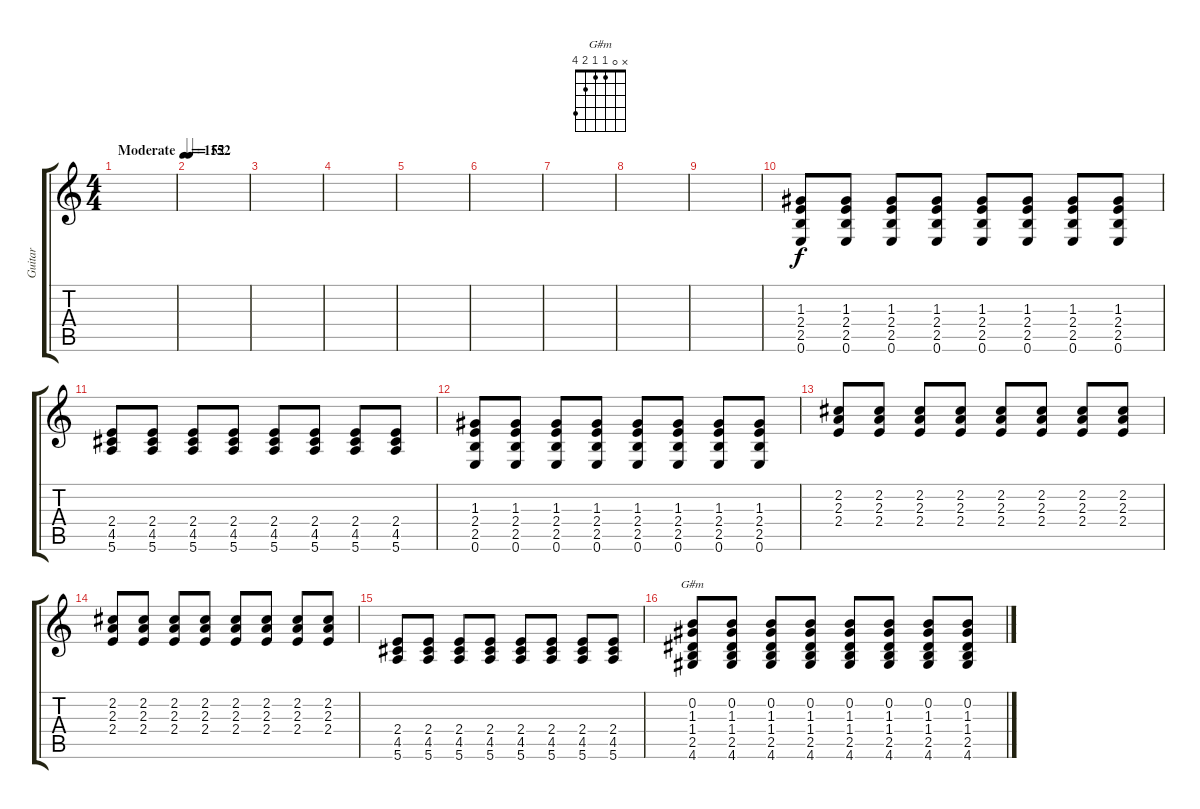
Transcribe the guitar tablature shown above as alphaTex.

\track ("Guitar" "Guitar") {instrument distortionguitar}
\staff {score tabs}
\tuning (E4 B3 G3 D3 A2 E2) {hide}
\chord ("G#m" x 0 1 1 2 4)
\ts (4 4)
\tempo (152 "Moderate")
\clef g2
\ks c
|
\tempo 152
|
|
|
|
|
|
|
|
(1.3 2.4 2.5 0.6).8 (1.3 2.4 2.5 0.6).8 (1.3 2.4 2.5 0.6).8 (1.3 2.4 2.5 0.6).8 (1.3 2.4 2.5 0.6).8 (1.3 2.4 2.5 0.6).8 (1.3 2.4 2.5 0.6).8 (1.3 2.4 2.5 0.6).8 |
(2.4 4.5 5.6).8 (2.4 4.5 5.6).8 (2.4 4.5 5.6).8 (2.4 4.5 5.6).8 (2.4 4.5 5.6).8 (2.4 4.5 5.6).8 (2.4 4.5 5.6).8 (2.4 4.5 5.6).8 |
(1.3 2.4 2.5 0.6).8 (1.3 2.4 2.5 0.6).8 (1.3 2.4 2.5 0.6).8 (1.3 2.4 2.5 0.6).8 (1.3 2.4 2.5 0.6).8 (1.3 2.4 2.5 0.6).8 (1.3 2.4 2.5 0.6).8 (1.3 2.4 2.5 0.6).8 |
(2.2 2.3 2.4).8 (2.2 2.3 2.4).8 (2.2 2.3 2.4).8 (2.2 2.3 2.4).8 (2.2 2.3 2.4).8 (2.2 2.3 2.4).8 (2.2 2.3 2.4).8 (2.2 2.3 2.4).8 |
(2.2 2.3 2.4).8 (2.2 2.3 2.4).8 (2.2 2.3 2.4).8 (2.2 2.3 2.4).8 (2.2 2.3 2.4).8 (2.2 2.3 2.4).8 (2.2 2.3 2.4).8 (2.2 2.3 2.4).8 |
(2.4 4.5 5.6).8 (2.4 4.5 5.6).8 (2.4 4.5 5.6).8 (2.4 4.5 5.6).8 (2.4 4.5 5.6).8 (2.4 4.5 5.6).8 (2.4 4.5 5.6).8 (2.4 4.5 5.6).8 |
(0.2 1.3 1.4 2.5 4.6).8{ch "G#m"} (0.2 1.3 1.4 2.5 4.6).8 (0.2 1.3 1.4 2.5 4.6).8 (0.2 1.3 1.4 2.5 4.6).8 (0.2 1.3 1.4 2.5 4.6).8 (0.2 1.3 1.4 2.5 4.6).8 (0.2 1.3 1.4 2.5 4.6).8 (0.2 1.3 1.4 2.5 4.6).8
